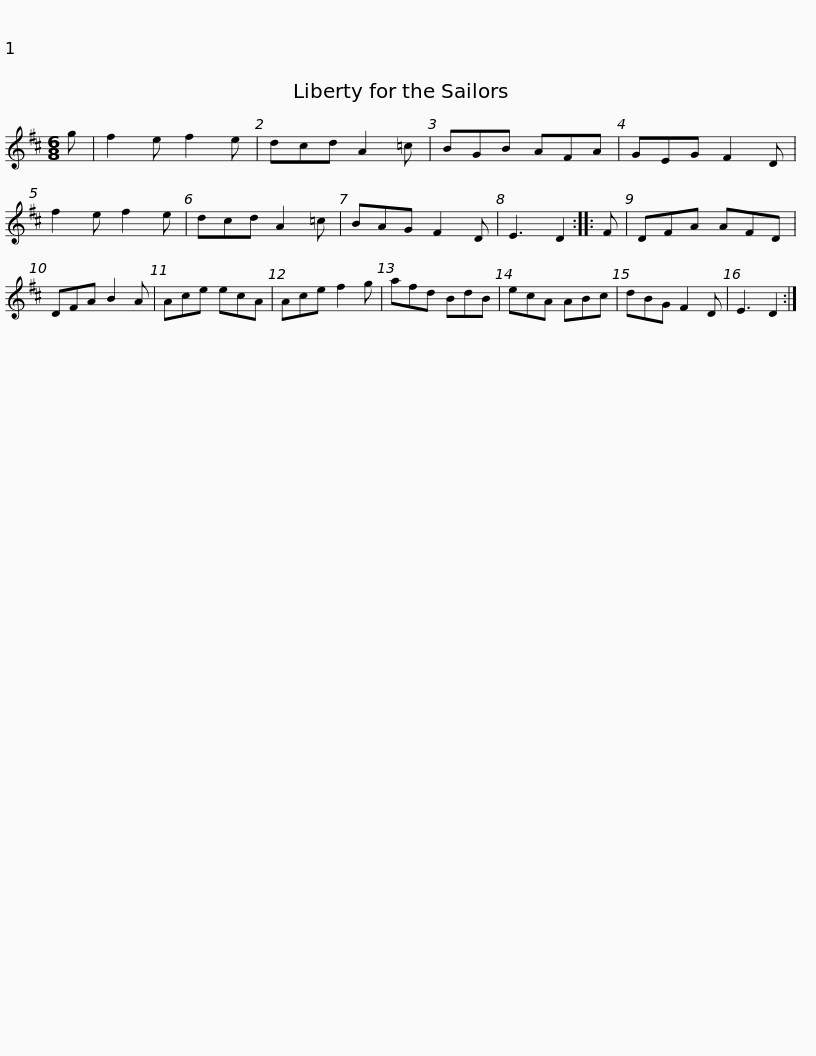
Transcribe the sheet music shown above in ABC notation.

X:1
L:1/8
M:6/8
I:linebreak $
K:D
V:1 treble
V:1
 g | f2 e f2 e | dcd A2 =c | BGB AFA | GEG F2 D | %5
 f2 e f2 e | dcd A2 =c | BAG F2 D | E3 D2 :: F |$ %10
 DFA AFD | DFA B2 A | Ace ecA | Ace f2 g | afd BdB | %15
 ecA ABc | dBG F2 D | E3 D2 :| %18
